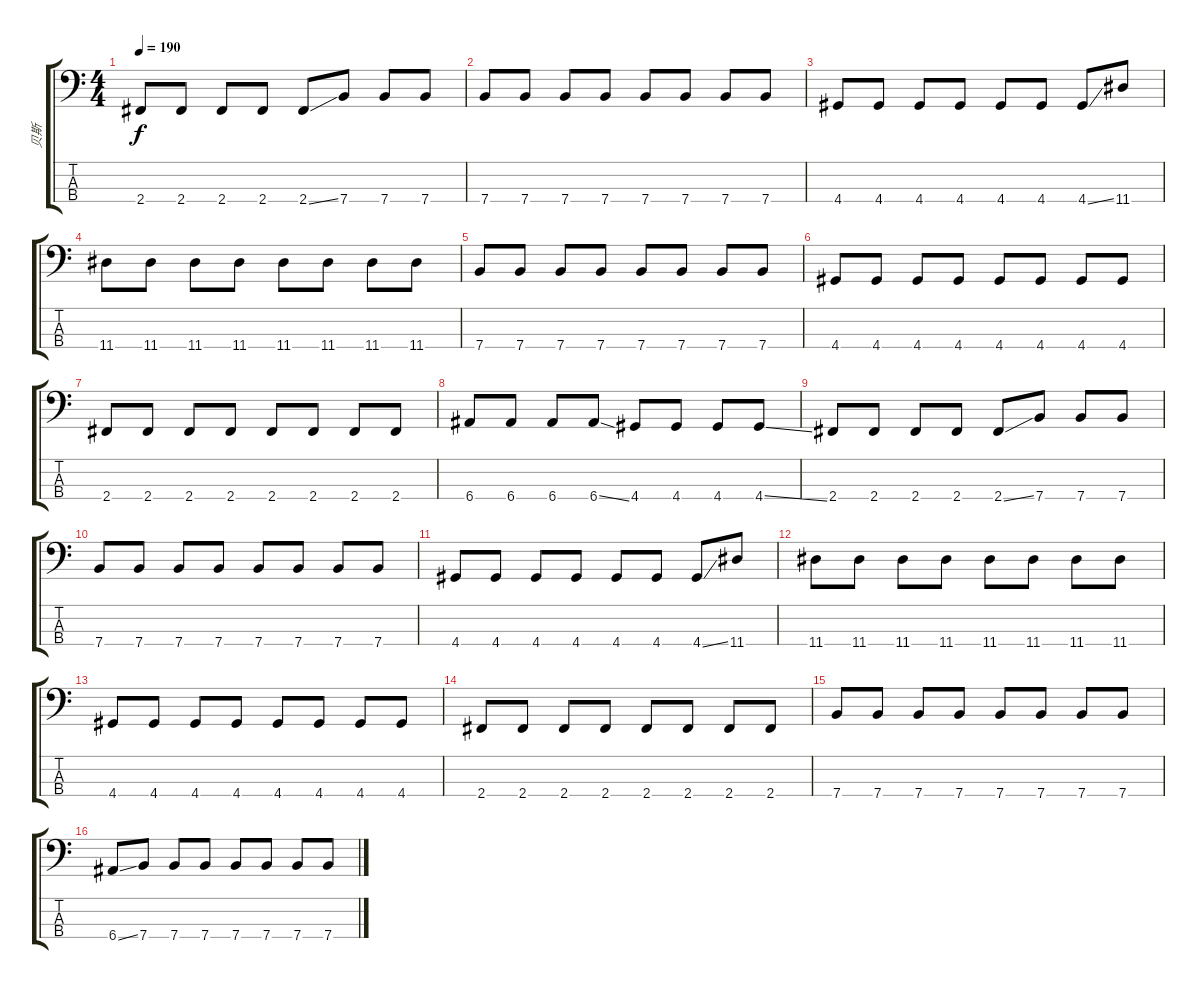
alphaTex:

\track ("贝斯" "贝斯") {instrument electricbassfinger}
\staff {score tabs}
\tuning (G2 D2 A1 E1) {hide}
\ts (4 4)
\tempo 190
\clef f4
\ks c
2.4.8{dy f} 2.4.8 2.4.8 2.4.8 2.4{ss}.8 7.4.8 7.4.8 7.4.8 |
7.4.8 7.4.8 7.4.8 7.4.8 7.4.8 7.4.8 7.4.8 7.4.8 |
4.4.8 4.4.8 4.4.8 4.4.8 4.4.8 4.4.8 4.4{ss}.8 11.4.8 |
11.4.8 11.4.8 11.4.8 11.4.8 11.4.8 11.4.8 11.4.8 11.4.8 |
7.4.8 7.4.8 7.4.8 7.4.8 7.4.8 7.4.8 7.4.8 7.4.8 |
4.4.8 4.4.8 4.4.8 4.4.8 4.4.8 4.4.8 4.4.8 4.4.8 |
2.4.8 2.4.8 2.4.8 2.4.8 2.4.8 2.4.8 2.4.8 2.4.8 |
6.4.8 6.4.8 6.4.8 6.4{ss}.8 4.4.8 4.4.8 4.4.8 4.4{ss}.8 |
2.4.8 2.4.8 2.4.8 2.4.8 2.4{ss}.8 7.4.8 7.4.8 7.4.8 |
7.4.8 7.4.8 7.4.8 7.4.8 7.4.8 7.4.8 7.4.8 7.4.8 |
4.4.8 4.4.8 4.4.8 4.4.8 4.4.8 4.4.8 4.4{ss}.8 11.4.8 |
11.4.8 11.4.8 11.4.8 11.4.8 11.4.8 11.4.8 11.4.8 11.4.8 |
4.4.8 4.4.8 4.4.8 4.4.8 4.4.8 4.4.8 4.4.8 4.4.8 |
2.4.8 2.4.8 2.4.8 2.4.8 2.4.8 2.4.8 2.4.8 2.4.8 |
7.4.8 7.4.8 7.4.8 7.4.8 7.4.8 7.4.8 7.4.8 7.4.8 |
6.4{ss}.8 7.4.8 7.4.8 7.4.8 7.4.8 7.4.8 7.4.8 7.4.8
